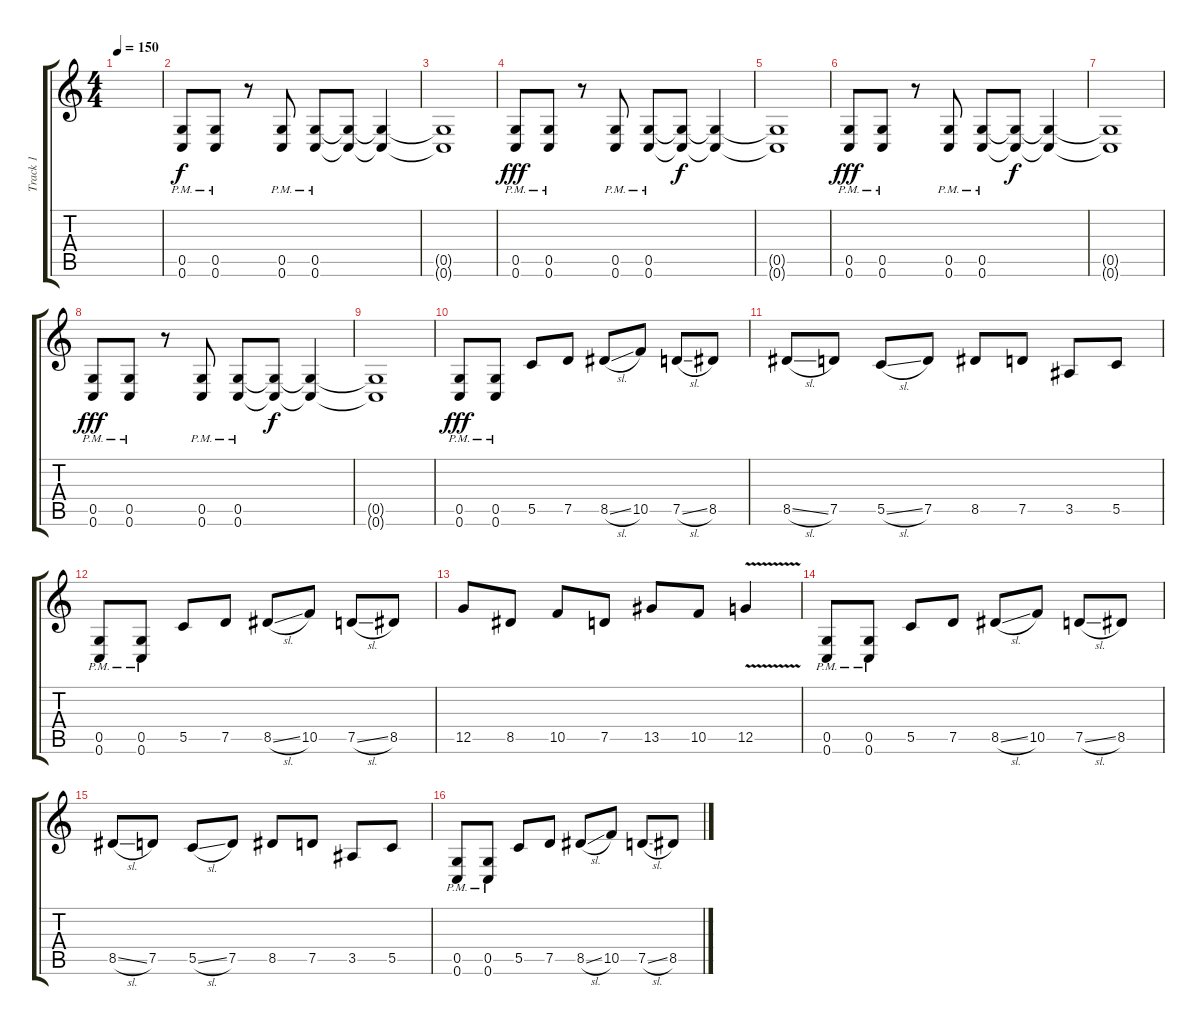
\track ("Track 1" "Track 1") {instrument distortionguitar}
\staff {score tabs}
\tuning (D4 A3 F3 C3 G2 C2) {hide}
\ts (4 4)
\tempo 150
\clef g2
\ks c
|
(0.5{pm} 0.6{pm}).8 (0.5{pm} 0.6{pm}).8 r.8 (0.5{pm} 0.6{pm}).8 (0.5{pm} 0.6{pm}).8 (0.5{t} 0.6{t}).8{dy f} (0.5{t} 0.6{t}).4 |
(0.5{t} 0.6{t}).1 |
(0.5{pm} 0.6{pm}).8{dy fff} (0.5{pm} 0.6{pm}).8 r.8 (0.5{pm} 0.6{pm}).8 (0.5{pm} 0.6{pm}).8 (0.5{t} 0.6{t}).8{dy f} (0.5{t} 0.6{t}).4 |
(0.5{t} 0.6{t}).1 |
(0.5{pm} 0.6{pm}).8{dy fff} (0.5{pm} 0.6{pm}).8 r.8 (0.5{pm} 0.6{pm}).8 (0.5{pm} 0.6{pm}).8 (0.5{t} 0.6{t}).8{dy f} (0.5{t} 0.6{t}).4 |
(0.5{t} 0.6{t}).1 |
(0.5{pm} 0.6{pm}).8{dy fff} (0.5{pm} 0.6{pm}).8 r.8 (0.5{pm} 0.6{pm}).8 (0.5{pm} 0.6{pm}).8 (0.5{t} 0.6{t}).8{dy f} (0.5{t} 0.6{t}).4 |
(0.5{t} 0.6{t}).1 |
(0.5{pm} 0.6{pm}).8{dy fff} (0.5{pm} 0.6{pm}).8 5.5.8 7.5.8 8.5{sl}.8 10.5.8 7.5{sl}.8 8.5.8 |
8.5{sl}.8 7.5.8 5.5{sl}.8 7.5.8 8.5.8 7.5.8 3.5.8 5.5.8 |
(0.5{pm} 0.6{pm}).8 (0.5{pm} 0.6{pm}).8 5.5.8 7.5.8 8.5{sl}.8 10.5.8 7.5{sl}.8 8.5.8 |
12.5.8 8.5.8 10.5.8 7.5.8 13.5.8 10.5.8 12.5{v}.4 |
(0.5{pm} 0.6{pm}).8 (0.5{pm} 0.6{pm}).8 5.5.8 7.5.8 8.5{sl}.8 10.5.8 7.5{sl}.8 8.5.8 |
8.5{sl}.8 7.5.8 5.5{sl}.8 7.5.8 8.5.8 7.5.8 3.5.8 5.5.8 |
(0.5{pm} 0.6{pm}).8 (0.5{pm} 0.6{pm}).8 5.5.8 7.5.8 8.5{sl}.8 10.5.8 7.5{sl}.8 8.5.8
